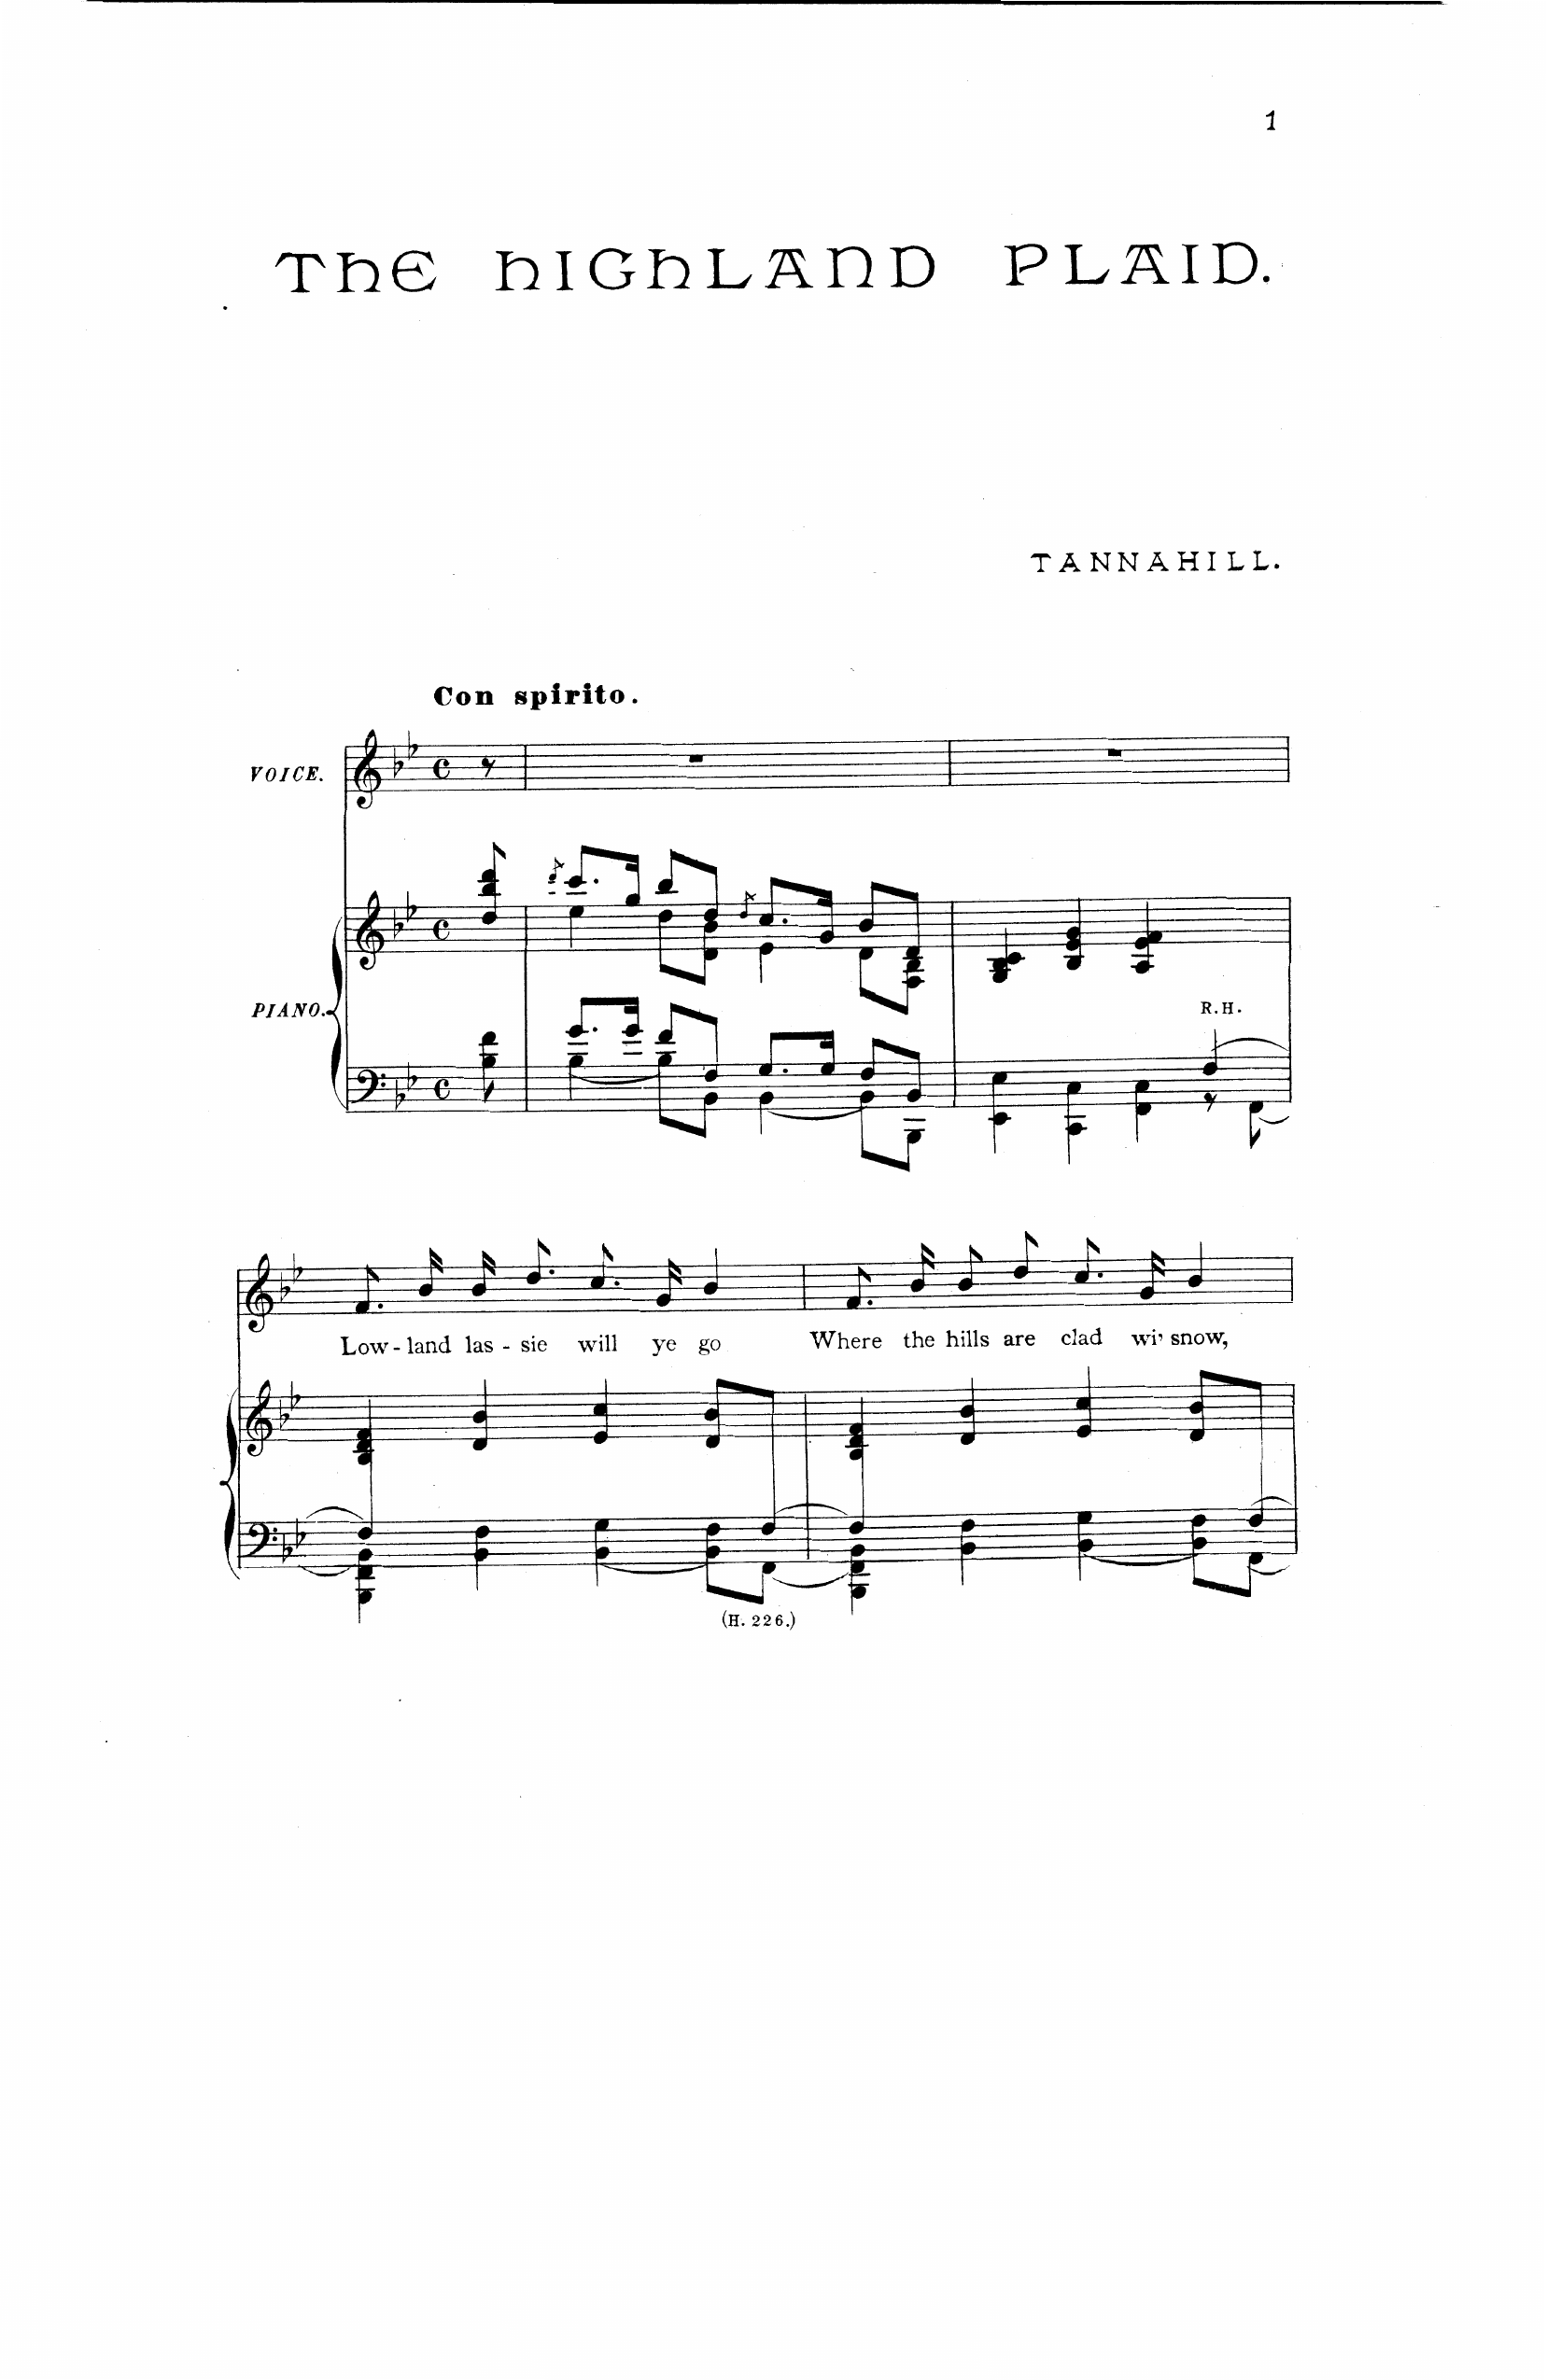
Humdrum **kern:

**kern	**kern	**kern	**text
*part2	*part2	*part1	*part1
*staff3	*staff2	*staff1	*staff1
*I"Piano	*	*I"Voice	*
*I'Pno	*	*	*
*clefF4	*clefG2	*clefG2	*
*k[b-e-]	*k[b-e-]	*k[b-e-]	*
*M4/4	*M4/4	*M4/4	*
*met(c)	*met(c)	*met(c)	*
=	=	=	=
!	!	!LO:TX:a:B:t=Con spirito	!
8B-\ 8f\	8dd/ 8bb-/ 8ddd/	8r	.
=1	=1	=1	=1
.	8qddd/	.	.
*^	*^	*	*
8.g/L	[4B-\	8.ccc/L	4ee-\	1r	.
16g/Jk	.	16gg/Jk	.	.	.
8f/L	8B-\L]	8bb-/L	8dd\L	.	.
8F/J	8BB-\J	8dd/J	8d\ 8b-\J	.	.
.	.	8qdd/	.	.	.
8.G/L	[4BB-\	8.cc/L	4e-\	.	.
16G/Jk	.	16g/Jk	.	.	.
8F/L	8BB-\L]	8b-/L	8d\L	.	.
8BB-/J	8BBB-\J	8d/J	8F\ 8B-\J	.	.
*	*	*v	*v	*	*
=2	=2	=2	=2	=2
2.ryy	4EE-\ 4E-\	4G/ 4B-/ 4c/	1r	.
.	4CC\ 4C\	4B-/ 4e-/ 4g/	.	.
.	4FF\ 4C\	4A/ 4e-/ 4f/	.	.
!LO:TX:i:t=R.H.	!	!	!	!
[4F/	8r	4ryy	.	.
.	[<8FF/	.	.	.
=3	=3	=3	=3	=3
*	*^	*^	*	*
2..ryy	4F\]	4BBB-\ 4FF\] 4BB-\	4B-/ 4d/ 4f/	4ryy	8.f/L	Low-
.	.	.	.	.	16b-/Jk	-land
.	2.ryy	4BB-\ 4F\	4d/ 4b-/	4ryy	16b-/KL	las-
.	.	.	.	.	8.dd/J	-sie
.	.	[4BB-\ 4G\	4e-/ 4cc/	2ryy	8.cc/L	will
.	.	.	.	.	16g/Jk	ye
.	.	8BB-\] 8F\L	8d/ 8b-/L	.	4b-/	go
[8F/J	.	[<8FF\J	8ryy	.	.	.
=4	=4	=4	=4	=4	=4	=4
2..ryy	4F\]	4BBB-\ 4FF\] 4BB-\	4B-/ 4d/ 4f/	4ryy	8.f/L	Where
.	.	.	.	.	16b-/Jk	the
.	2.ryy	4BB-\ 4F\	4d/ 4b-/	4ryy	8b-/L	hills
.	.	.	.	.	8dd/J	are
.	.	[4BB-\ 4G\	4e-/ 4cc/	2ryy	8.cc/L	clad
.	.	.	.	.	16g/Jk	wi’
.	.	8BB-\] 8F\L	8d/ 8b-/L	.	4b-/	snow,
[8F/J	.	[<8FF\J	8ryy	.	.	.
*v	*v	*v	*	*	*	*
*	*v	*v	*	*
=	=	=	=
*-	*-	*-	*-
